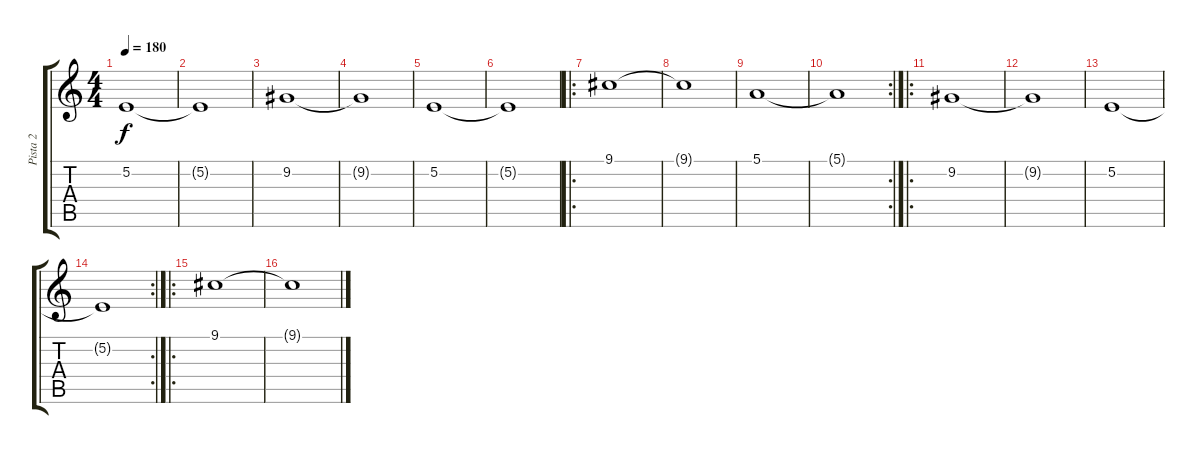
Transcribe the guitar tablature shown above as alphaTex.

\track ("Pista 2" "Pista 2") {instrument fx6goblins}
\staff {score tabs}
\tuning (E4 B3 G3 D3 A2 E2) {hide}
\ts (4 4)
\tempo 180
\clef g2
\ks c
5.2.1{dy f} |
5.2{t}.1 |
9.2.1 |
9.2{t}.1 |
5.2.1 |
5.2{t}.1 |
\ro
9.1.1 |
9.1{t}.1 |
5.1.1 |
\rc 2
5.1{t}.1 |
\ro
9.2.1 |
9.2{t}.1 |
5.2.1 |
\rc 2
5.2{t}.1 |
\ro
9.1.1 |
9.1{t}.1
